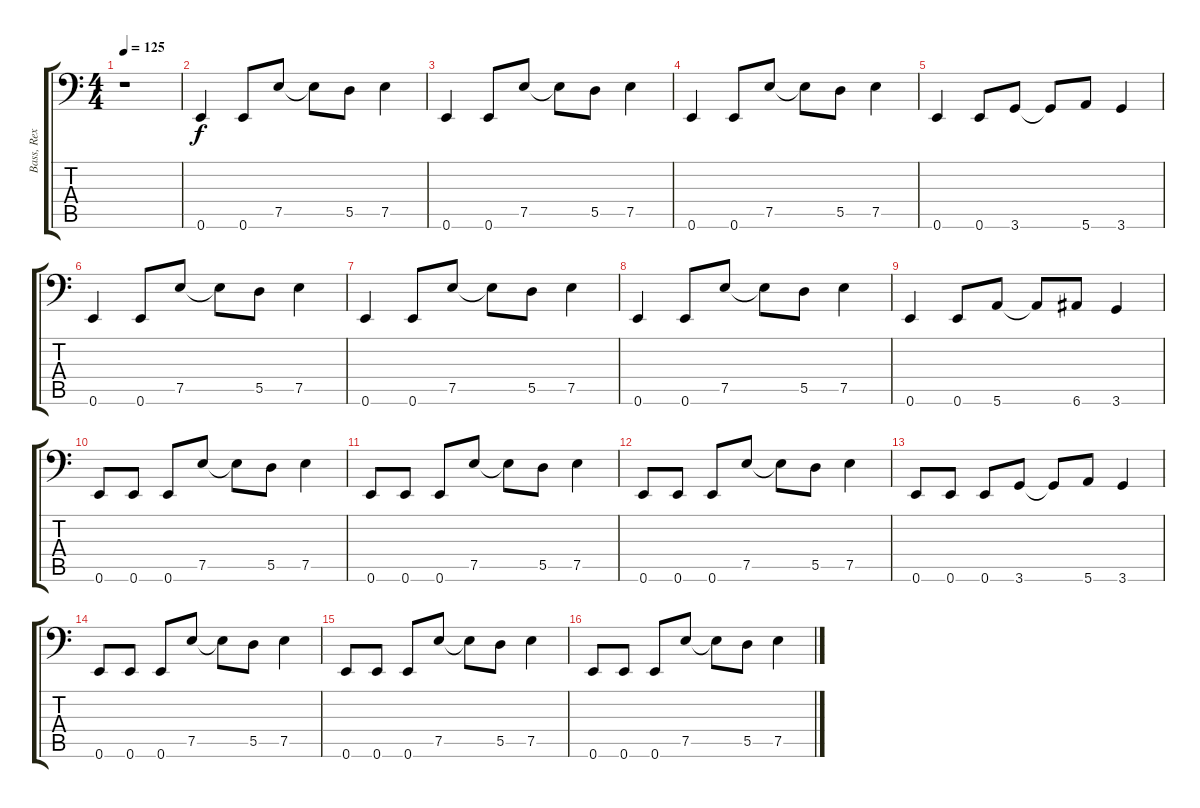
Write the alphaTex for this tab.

\track ("Bass, Rex" "Bass, Rex") {instrument electricbasspick}
\staff {score tabs}
\tuning (E3 B2 G2 D2 A1 E1) {hide}
\ts (4 4)
\tempo 125
\tempo 250
\tempo 125
\clef f4
\ks c
r.1{dy f instrument electricbasspick} |
0.6.4 0.6.8 7.5.8 7.5{t}.8 5.5.8 7.5.4 |
0.6.4 0.6.8 7.5.8 7.5{t}.8 5.5.8 7.5.4 |
0.6.4 0.6.8 7.5.8 7.5{t}.8 5.5.8 7.5.4 |
0.6.4 0.6.8 3.6.8 3.6{t}.8 5.6.8 3.6.4 |
0.6.4 0.6.8 7.5.8 7.5{t}.8 5.5.8 7.5.4 |
0.6.4 0.6.8 7.5.8 7.5{t}.8 5.5.8 7.5.4 |
0.6.4 0.6.8 7.5.8 7.5{t}.8 5.5.8 7.5.4 |
0.6.4 0.6.8 5.6.8 5.6{t}.8 6.6.8 3.6.4 |
0.6.8 0.6.8 0.6.8 7.5.8 7.5{t}.8 5.5.8 7.5.4 |
0.6.8 0.6.8 0.6.8 7.5.8 7.5{t}.8 5.5.8 7.5.4 |
0.6.8 0.6.8 0.6.8 7.5.8 7.5{t}.8 5.5.8 7.5.4 |
0.6.8 0.6.8 0.6.8 3.6.8 3.6{t}.8 5.6.8 3.6.4 |
0.6.8 0.6.8 0.6.8 7.5.8 7.5{t}.8 5.5.8 7.5.4 |
0.6.8 0.6.8 0.6.8 7.5.8 7.5{t}.8 5.5.8 7.5.4 |
0.6.8 0.6.8 0.6.8 7.5.8 7.5{t}.8 5.5.8 7.5.4
